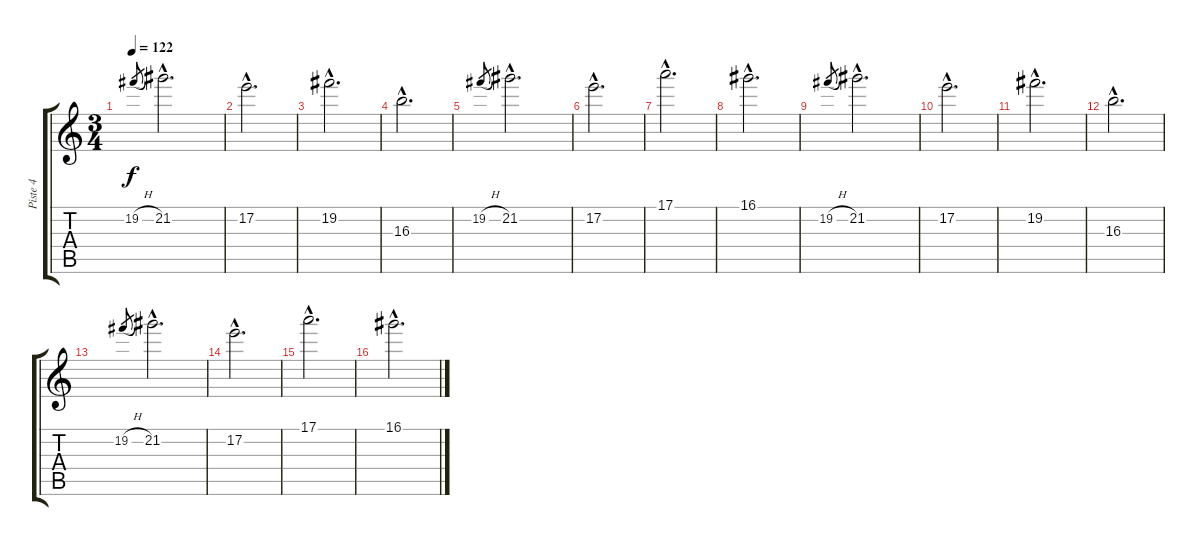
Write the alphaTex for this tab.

\track ("Piste 4" "Piste 4") {instrument distortionguitar}
\staff {score tabs}
\tuning (E4 B3 G3 D3 A2 E2) {hide}
\ts (3 4)
\tempo 122
\clef g2
\ks c
19.2{h}.8{gr dy f} 21.2{hac}.2{d} |
17.2{hac}.2{d} |
19.2{hac}.2{d} |
16.3{hac}.2{d} |
19.2{h}.8{gr} 21.2{hac}.2{d} |
17.2{hac}.2{d} |
17.1{hac}.2{d} |
16.1{hac}.2{d} |
19.2{h}.8{gr} 21.2{hac}.2{d} |
17.2{hac}.2{d} |
19.2{hac}.2{d} |
16.3{hac}.2{d} |
19.2{h}.8{gr} 21.2{hac}.2{d} |
17.2{hac}.2{d} |
17.1{hac}.2{d} |
16.1{hac}.2{d}
